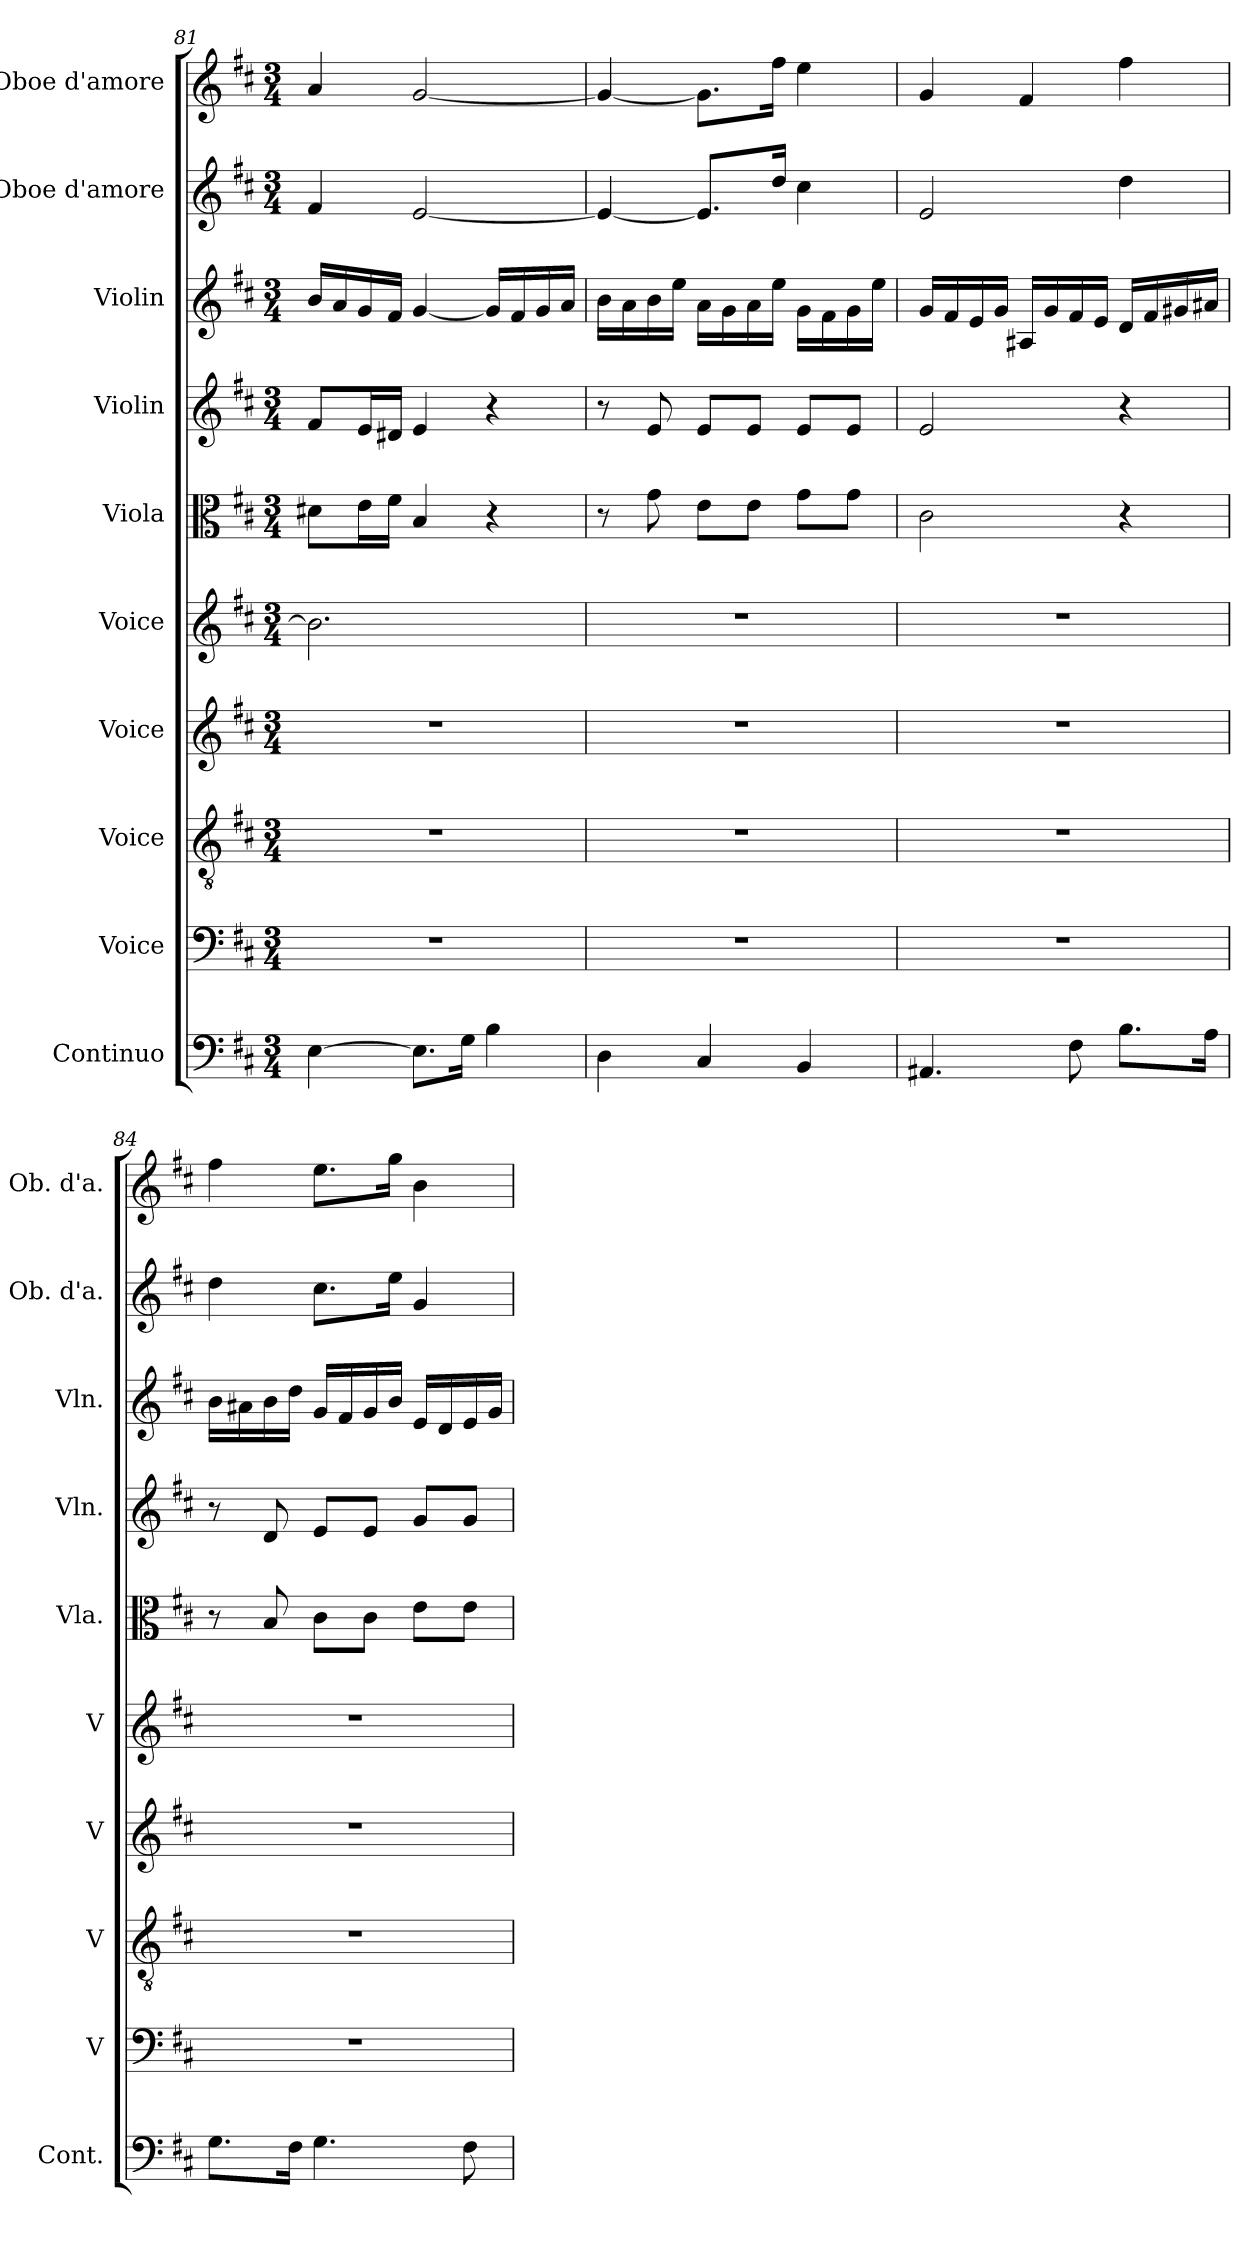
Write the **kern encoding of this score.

**kern	**kern	**kern	**kern	**kern	**kern	**kern	**kern	**kern	**kern
*part10	*part9	*part8	*part7	*part6	*part5	*part4	*part3	*part2	*part1
*staff10	*staff9	*staff8	*staff7	*staff6	*staff5	*staff4	*staff3	*staff2	*staff1
*I"Continuo	*I"Voice	*I"Voice	*I"Voice	*I"Voice	*I"Viola	*I"Violin	*I"Violin	*I"Oboe d'amore	*I"Oboe d'amore
*I'Cont.	*I'V	*I'V	*I'V	*I'V	*I'Vla.	*I'Vln.	*I'Vln.	*I'Ob. d'a.	*I'Ob. d'a.
*clefF4	*clefF4	*clefGv2	*clefG2	*clefG2	*clefC3	*clefG2	*clefG2	*clefG2	*clefG2
*k[f#c#]	*k[f#c#]	*k[f#c#]	*k[f#c#]	*k[f#c#]	*k[f#c#]	*k[f#c#]	*k[f#c#]	*k[f#c#]	*k[f#c#]
*M3/4	*M3/4	*M3/4	*M3/4	*M3/4	*M3/4	*M3/4	*M3/4	*M3/4	*M3/4
=81	=81	=81	=81	=81	=81	=81	=81	=81	=81
[4E	2.r	2.r	2.r	2.b]	8d#XL	8f#L	16bLL	4f#	4a
.	.	.	.	.	.	.	16a	.	.
.	.	.	.	.	16eL	16eL	16g	.	.
.	.	.	.	.	16f#JJ	16d#XJJ	16f#JJ	.	.
8.EL]	.	.	.	.	4B	4e	[4g	[2e	[2g
16GJk	.	.	.	.	.	.	.	.	.
4B	.	.	.	.	4r	4r	16gLL]	.	.
.	.	.	.	.	.	.	16f#	.	.
.	.	.	.	.	.	.	16g	.	.
.	.	.	.	.	.	.	16aJJ	.	.
=82	=82	=82	=82	=82	=82	=82	=82	=82	=82
4D	2.r	2.r	2.r	2.r	8r	8r	16bLL	4e_	4g_
.	.	.	.	.	.	.	16a	.	.
.	.	.	.	.	8g	8e	16b	.	.
.	.	.	.	.	.	.	16eeJJ	.	.
4C#	.	.	.	.	8eL	8eL	16aLL	8.eL]	8.gL]
.	.	.	.	.	.	.	16g	.	.
.	.	.	.	.	8eJ	8eJ	16a	.	.
.	.	.	.	.	.	.	16eeJJ	16ddJk	16ff#Jk
4BB	.	.	.	.	8gL	8eL	16gLL	4cc#	4ee
.	.	.	.	.	.	.	16f#	.	.
.	.	.	.	.	8gJ	8eJ	16g	.	.
.	.	.	.	.	.	.	16eeJJ	.	.
=83	=83	=83	=83	=83	=83	=83	=83	=83	=83
4.AA#X	2.r	2.r	2.r	2.r	2c#	2e	16gLL	2e	4g
.	.	.	.	.	.	.	16f#	.	.
.	.	.	.	.	.	.	16e	.	.
.	.	.	.	.	.	.	16gJJ	.	.
.	.	.	.	.	.	.	16A#XLL	.	4f#
.	.	.	.	.	.	.	16g	.	.
8F#	.	.	.	.	.	.	16f#	.	.
.	.	.	.	.	.	.	16eJJ	.	.
8.BL	.	.	.	.	4r	4r	16dLL	4dd	4ff#
.	.	.	.	.	.	.	16f#	.	.
.	.	.	.	.	.	.	16g#X	.	.
16AJk	.	.	.	.	.	.	16a#XJJ	.	.
=84	=84	=84	=84	=84	=84	=84	=84	=84	=84
8.GL	2.r	2.r	2.r	2.r	8r	8r	16bLL	4dd	4ff#
.	.	.	.	.	.	.	16a#X	.	.
.	.	.	.	.	8B	8d	16b	.	.
16F#Jk	.	.	.	.	.	.	16ddJJ	.	.
4.G	.	.	.	.	8c#L	8eL	16gLL	8.cc#L	8.eeL
.	.	.	.	.	.	.	16f#	.	.
.	.	.	.	.	8c#J	8eJ	16g	.	.
.	.	.	.	.	.	.	16bJJ	16eeJk	16ggJk
.	.	.	.	.	8eL	8gL	16eLL	4g	4b
.	.	.	.	.	.	.	16d	.	.
8F#	.	.	.	.	8eJ	8gJ	16e	.	.
.	.	.	.	.	.	.	16gJJ	.	.
=	=	=	=	=	=	=	=	=	=
*-	*-	*-	*-	*-	*-	*-	*-	*-	*-
